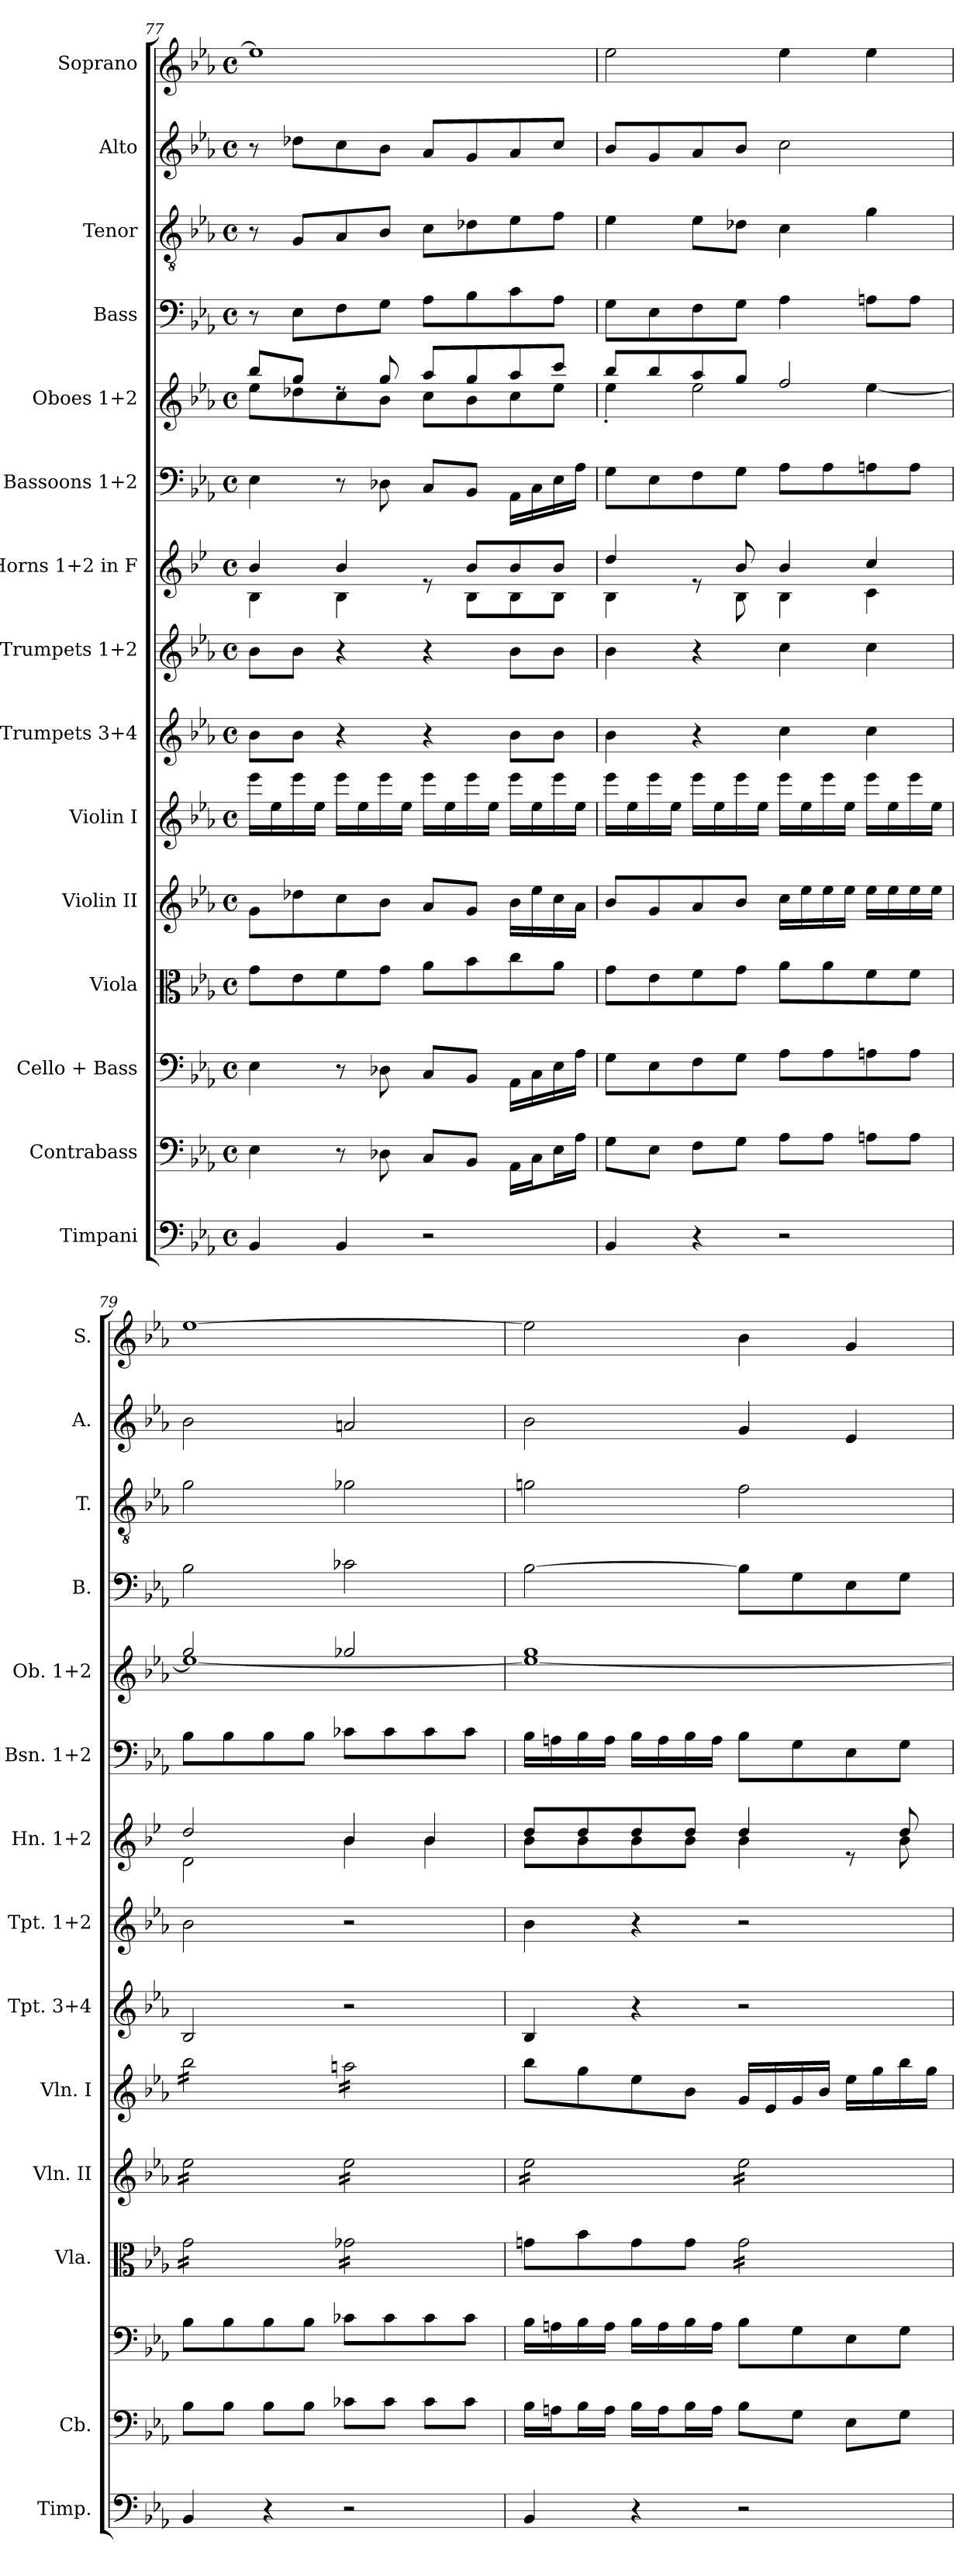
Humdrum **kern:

**kern	**kern	**kern	**kern	**kern	**kern	**kern	**kern	**kern	**kern	**kern	**kern	**kern	**kern	**kern
*part15	*part14	*part13	*part12	*part11	*part10	*part9	*part8	*part7	*part6	*part5	*part4	*part3	*part2	*part1
*staff15	*staff14	*staff13	*staff12	*staff11	*staff10	*staff9	*staff8	*staff7	*staff6	*staff5	*staff4	*staff3	*staff2	*staff1
*I"Timpani	*I"Contrabass	*I"Cello + Bass	*I"Viola	*I"Violin II	*I"Violin I	*I"Trumpets 3+4	*I"Trumpets 1+2	*I"Horns 1+2 in F	*I"Bassoons 1+2	*I"Oboes 1+2	*I"Bass	*I"Tenor	*I"Alto	*I"Soprano
*I'Timp.	*I'Cb.	*	*I'Vla.	*I'Vln. II	*I'Vln. I	*I'Tpt. 3+4	*I'Tpt. 1+2	*I'Hn. 1+2	*I'Bsn. 1+2	*I'Ob. 1+2	*I'B.	*I'T.	*I'A.	*I'S.
*clefF4	*clefF4	*clefF4	*clefC3	*clefG2	*clefG2	*clefG2	*clefG2	*clefG2	*clefF4	*clefG2	*clefF4	*clefGv2	*clefG2	*clefG2
*	*ITrd7c12	*	*	*	*	*	*	*ITrd4c7	*	*	*	*	*	*
*k[b-e-a-]	*k[b-e-a-]	*k[b-e-a-]	*k[b-e-a-]	*k[b-e-a-]	*k[b-e-a-]	*k[b-e-a-]	*k[b-e-a-]	*k[b-e-a-]	*k[b-e-a-]	*k[b-e-a-]	*k[b-e-a-]	*k[b-e-a-]	*k[b-e-a-]	*k[b-e-a-]
*M4/4	*M4/4	*M4/4	*M4/4	*M4/4	*M4/4	*M4/4	*M4/4	*M4/4	*M4/4	*M4/4	*M4/4	*M4/4	*M4/4	*M4/4
*met(c)	*met(c)	*met(c)	*met(c)	*met(c)	*met(c)	*met(c)	*met(c)	*met(c)	*met(c)	*met(c)	*met(c)	*met(c)	*met(c)	*met(c)
=77	=77	=77	=77	=77	=77	=77	=77	=77	=77	=77	=77	=77	=77	=77
*	*	*	*	*	*	*	*	*^	*	*^	*	*	*	*
4BB-/	4EE-\	4E-\	8g\L	8g\L	16eee-\LL	8b-\L	8b-\L	4e-/	4E-\	4E-\	8bb-/L	8ee-\L	8r	8r	8r	1ee-]
.	.	.	.	.	16ee-\	.	.	.	.	.	.	.	.	.	.	.
.	.	.	8e-\	8dd-X\	16eee-\	8b-\J	8b-\J	.	.	.	8gg/J	8dd-X\	8E-\L	8G/L	8dd-X\L	.
.	.	.	.	.	16ee-\JJ	.	.	.	.	.	.	.	.	.	.	.
4BB-/	8r	8r	8f\	8cc\	16eee-\LL	4r	4r	4e-/	4E-\	8r	8rdd	8cc\	8F\	8A-/	8cc\	.
.	.	.	.	.	16ee-\	.	.	.	.	.	.	.	.	.	.	.
.	8DD-X\	8D-X\	8g\J	8b-\J	16eee-\	.	.	.	.	8D-X\	8gg/	8b-\J	8G\J	8B-/J	8b-\J	.
.	.	.	.	.	16ee-\JJ	.	.	.	.	.	.	.	.	.	.	.
2r	8CC/L	8C/L	8a-\L	8a-/L	16eee-\LL	4r	4r	8re	8ryy	8C/L	8aa-/L	8cc\L	8A-\L	8c\L	8a-/L	.
.	.	.	.	.	16ee-\	.	.	.	.	.	.	.	.	.	.	.
.	8BBB-/J	8BB-/J	8b-\	8g/J	16eee-\	.	.	8e-/L	8E-\L	8BB-/J	8gg/	8b-\	8B-\	8d-X\	8g/	.
.	.	.	.	.	16ee-\JJ	.	.	.	.	.	.	.	.	.	.	.
.	16AAA-\LL	16AA-\LL	8cc\	16b-\LL	16eee-\LL	8b-\L	8b-\L	8e-/	8E-\	16AA-\LL	8aa-/	8cc\	8c\	8e-\	8a-/	.
.	16CC\J	16C\	.	16ee-\	16ee-\	.	.	.	.	16C\	.	.	.	.	.	.
.	16EE-\L	16E-\	8a-\J	16cc\	16eee-\	8b-\J	8b-\J	8e-/J	8E-\J	16E-\	8ccc/J	8ee-\J	8A-\J	8f\J	8cc/J	.
.	16AA-\JJ	16A-\JJ	.	16a-\JJ	16ee-\JJ	.	.	.	.	16A-\JJ	.	.	.	.	.	.
!!LO:PB:g=z
=78	=78	=78	=78	=78	=78	=78	=78	=78	=78	=78	=78	=78	=78	=78	=78	=78
4BB-/	8GG\L	8G\L	8g\L	8b-/L	16eee-\LL	4b-\	4b-\	4g/	4E-\	8G\L	8bb-/L	4ee-'\	8G\L	4e-\	8b-/L	2ee-\
.	.	.	.	.	16ee-\	.	.	.	.	.	.	.	.	.	.	.
.	8EE-\J	8E-\	8e-\	8g/	16eee-\	.	.	.	.	8E-\	8bb-/	.	8E-\	.	8g/	.
.	.	.	.	.	16ee-\JJ	.	.	.	.	.	.	.	.	.	.	.
4r	8FF\L	8F\	8f\	8a-/	16eee-\LL	4r	4r	8re	8ryy	8F\	8aa-/	2ee-\	8F\	8e-\L	8a-/	.
.	.	.	.	.	16ee-\	.	.	.	.	.	.	.	.	.	.	.
.	8GG\J	8G\J	8g\J	8b-/J	16eee-\	.	.	8e-/	8E-\	8G\J	8gg/J	.	8G\J	8d-X\J	8b-/J	.
.	.	.	.	.	16ee-\JJ	.	.	.	.	.	.	.	.	.	.	.
2r	8AA-\L	8A-\L	8a-\L	16cc\LL	16eee-\LL	4cc\	4cc\	4e-/	4E-\	8A-\L	2ff/	.	4A-\	4c\	2cc\	4ee-\
.	.	.	.	16ee-\	16ee-\	.	.	.	.	.	.	.	.	.	.	.
.	8AA-\J	8A-\	8a-\	16ee-\	16eee-\	.	.	.	.	8A-\	.	.	.	.	.	.
.	.	.	.	16ee-\JJ	16ee-\JJ	.	.	.	.	.	.	.	.	.	.	.
.	8AAn\L	8An\	8f\	16ee-\LL	16eee-\LL	4cc\	4cc\	4f/	4F\	8An\	.	[4ee-\	8An\L	4g\	.	4ee-\
.	.	.	.	16ee-\	16ee-\	.	.	.	.	.	.	.	.	.	.	.
.	8AA\J	8A\J	8f\J	16ee-\	16eee-\	.	.	.	.	8A\J	.	.	8A\J	.	.	.
.	.	.	.	16ee-\JJ	16ee-\JJ	.	.	.	.	.	.	.	.	.	.	.
=79	=79	=79	=79	=79	=79	=79	=79	=79	=79	=79	=79	=79	=79	=79	=79	=79
*	*	*	*tremolo	*	*	*	*	*	*	*	*	*	*	*	*	*
*	*	*	*	*tremolo	*	*	*	*	*	*	*	*	*	*	*	*
*	*	*	*	*	*tremolo	*	*	*	*	*	*	*	*	*	*	*
4BB-/	8BB-\L	8B-\L	16g\LL	16ee-\LL	16bb-\LL	2B-/	2b-\	2g/	2G\	8B-\L	2gg/	1ee-_	2B-\	2g\	2b-\	[1ee-
.	.	.	16g\	16ee-\	16bb-\	.	.	.	.	.	.	.	.	.	.	.
.	8BB-\J	8B-\	16g\	16ee-\	16bb-\	.	.	.	.	8B-\	.	.	.	.	.	.
.	.	.	16g\	16ee-\	16bb-\	.	.	.	.	.	.	.	.	.	.	.
4r	8BB-\L	8B-\	16g\	16ee-\	16bb-\	.	.	.	.	8B-\	.	.	.	.	.	.
.	.	.	16g\	16ee-\	16bb-\	.	.	.	.	.	.	.	.	.	.	.
.	8BB-\J	8B-\J	16g\	16ee-\	16bb-\	.	.	.	.	8B-\J	.	.	.	.	.	.
.	.	.	16g\JJ	16ee-\JJ	16bb-\JJ	.	.	.	.	.	.	.	.	.	.	.
2r	8C-X\L	8c-X\L	16g-X\LL	16ee-\LL	16aan\LL	2r	2r	4e-/	4e-\	8c-X\L	2gg-X/	.	2c-X\	2g-X\	2an/	.
.	.	.	16g-X\	16ee-\	16aan\	.	.	.	.	.	.	.	.	.	.	.
.	8C-\J	8c-\	16g-X\	16ee-\	16aan\	.	.	.	.	8c-\	.	.	.	.	.	.
.	.	.	16g-X\	16ee-\	16aan\	.	.	.	.	.	.	.	.	.	.	.
.	8C-\L	8c-\	16g-X\	16ee-\	16aan\	.	.	4e-/	4e-\	8c-\	.	.	.	.	.	.
.	.	.	16g-X\	16ee-\	16aan\	.	.	.	.	.	.	.	.	.	.	.
.	8C-\J	8c-\J	16g-X\	16ee-\	16aan\	.	.	.	.	8c-\J	.	.	.	.	.	.
.	.	.	16g-X\JJ	16ee-\JJ	16aan\JJ	.	.	.	.	.	.	.	.	.	.	.
*	*	*	*	*	*Xtremolo	*	*	*	*	*	*	*	*	*	*	*
*	*	*	*Xtremolo	*	*	*	*	*	*	*	*	*	*	*	*	*
=80	=80	=80	=80	=80	=80	=80	=80	=80	=80	=80	=80	=80	=80	=80	=80	=80
4BB-/	16BB-\LL	16B-\LL	8gn\L	16ee-\LL	8bb-\L	4B-/	4b-\	8g/L	8e-\L	16B-\LL	1gg	1ee-_	[2B-\	2gn\	2b-\	2ee-\]
.	16AAn\J	16An\	.	16ee-\	.	.	.	.	.	16An\	.	.	.	.	.	.
.	16BB-\L	16B-\	8b-\	16ee-\	8gg\	.	.	8g/	8e-\	16B-\	.	.	.	.	.	.
.	16AA\JJ	16A\JJ	.	16ee-\	.	.	.	.	.	16A\JJ	.	.	.	.	.	.
4r	16BB-\LL	16B-\LL	8g\	16ee-\	8ee-\	4r	4r	8g/	8e-\	16B-\LL	.	.	.	.	.	.
.	16AA\J	16A\	.	16ee-\	.	.	.	.	.	16A\	.	.	.	.	.	.
.	16BB-\L	16B-\	8g\J	16ee-\	8b-\J	.	.	8g/J	8e-\J	16B-\	.	.	.	.	.	.
.	16AA\JJ	16A\JJ	.	16ee-\JJ	.	.	.	.	.	16A\JJ	.	.	.	.	.	.
*	*	*	*tremolo	*	*	*	*	*	*	*	*	*	*	*	*	*
2r	8BB-\L	8B-\L	16g\LL	16ee-\LL	16g/LL	2r	2r	4g/	4e-\	8B-\L	.	.	8B-\L]	2f\	4g/	4b-\
.	.	.	16g\	16ee-\	16e-/	.	.	.	.	.	.	.	.	.	.	.
.	8GG\J	8G\	16g\	16ee-\	16g/	.	.	.	.	8G\	.	.	8G\	.	.	.
.	.	.	16g\	16ee-\	16b-/JJ	.	.	.	.	.	.	.	.	.	.	.
.	8EE-\L	8E-\	16g\	16ee-\	16ee-\LL	.	.	8re	8ryy	8E-\	.	.	8E-\	.	4e-/	4g/
.	.	.	16g\	16ee-\	16gg\	.	.	.	.	.	.	.	.	.	.	.
.	8GG\J	8G\J	16g\	16ee-\	16bb-\	.	.	8g/	8e-\	8G\J	.	.	8G\J	.	.	.
.	.	.	16g\JJ	16ee-\JJ	16gg\JJ	.	.	.	.	.	.	.	.	.	.	.
*	*	*	*	*Xtremolo	*	*	*	*	*	*	*	*	*	*	*	*
*	*	*	*Xtremolo	*	*	*	*	*	*	*	*	*	*	*	*	*
*	*	*	*	*	*	*	*	*v	*v	*	*v	*v	*	*	*	*
=	=	=	=	=	=	=	=	=	=	=	=	=	=	=
*-	*-	*-	*-	*-	*-	*-	*-	*-	*-	*-	*-	*-	*-	*-
